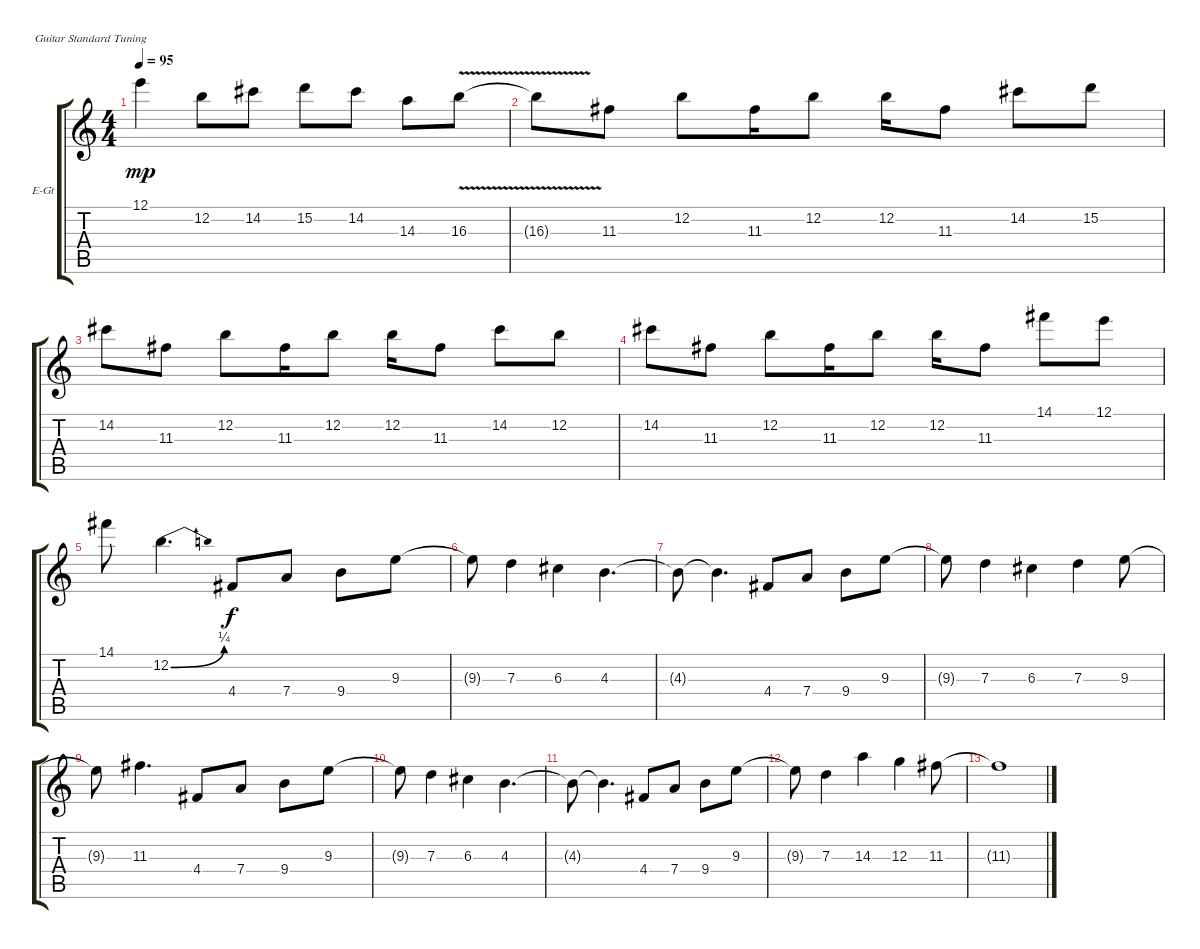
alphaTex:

\defaultSystemsLayout 4
\bracketExtendMode groupsimilarinstruments
\firstSystemTrackNameOrientation horizontal
\otherSystemsTrackNameOrientation horizontal
\track ("Guitar 2" "E-Gt") {instrument electricguitarclean}
\staff {score tabs}
\tuning (E4 B3 G3 D3 A2 E2)
\ts (4 4)
\tempo 95
\clef g2
\ks c
12.1{t}.4{dy mp} 12.2.8 14.2.8 15.2.8 14.2.8 14.3.8 16.3{v}.8 |
16.3{v t}.8 11.3.8 12.2.8 11.3.16 12.2.8 12.2.16 11.3.8 14.2.8 15.2.8 |
\scale
0.333333 14.2.8 11.3.8 12.2.8 11.3.16 12.2.8 12.2.16 11.3.8 14.2.8 12.2.8 |
\scale
0.333333 14.2.8 11.3.8 12.2.8 11.3.16 12.2.8 12.2.16 11.3.8 14.1.8 12.1.8 |
\scale
0.333333 14.1.8 12.2{be (bend 0 0 57.599999999999994 1)}.4{d} 4.4.8{dy f} 7.4.8 9.4.8 9.3.8 |
\scale
0.333333 9.3{t}.8 7.3.4 6.3.4 4.3.4{d} |
\scale
0.333333 4.3{t}.8 4.3{t}.4{d} 4.4.8 7.4.8 9.4.8 9.3.8 |
\scale
0.333333 9.3{t}.8 7.3.4 6.3.4 7.3.4 9.3.8 |
\scale
0.333333 9.3{t}.8 11.3.4{d} 4.4.8 7.4.8 9.4.8 9.3.8 |
\scale
0.333333 9.3{t}.8 7.3.4 6.3.4 4.3.4{d} |
\scale
0.333333 4.3{t}.8 4.3{t}.4{d} 4.4.8 7.4.8 9.4.8 9.3.8 |
\scale
0.333333 9.3{t}.8 7.3.4 14.3.4 12.3.4 11.3.8 |
\scale
0.333333 11.3{t}.1 |
\scale
0.333333 |
\scale
0.333333 |
\scale
0.333333
